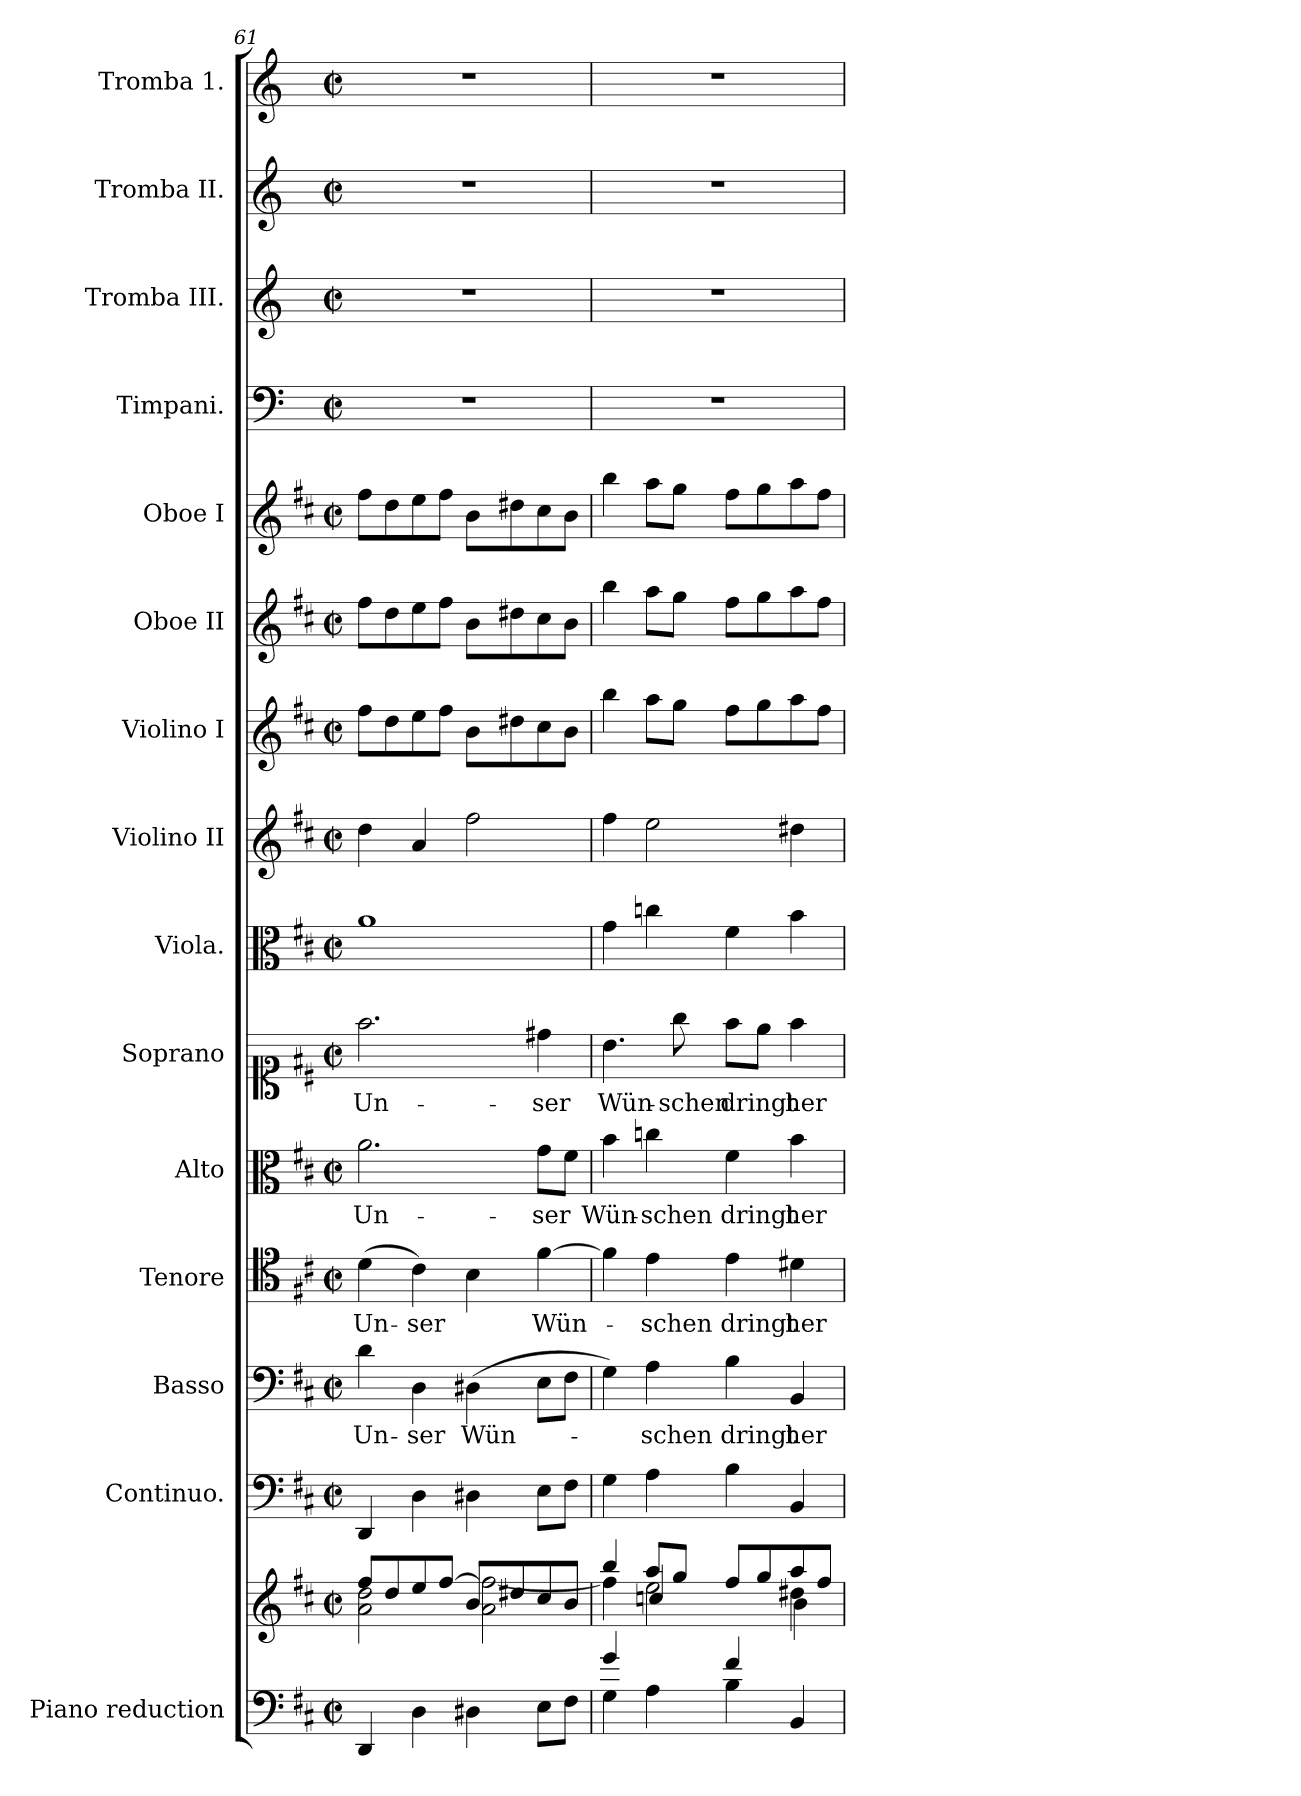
**kern	**kern	**kern	**kern	**text	**kern	**text	**kern	**text	**kern	**text	**kern	**kern	**kern	**kern	**kern	**kern	**kern	**kern	**kern
*part15	*part15	*part14	*part13	*part13	*part12	*part12	*part11	*part11	*part10	*part10	*part9	*part8	*part7	*part6	*part5	*part4	*part3	*part2	*part1
*staff16	*staff15	*staff14	*staff13	*staff13	*staff12	*staff12	*staff11	*staff11	*staff10	*staff10	*staff9	*staff8	*staff7	*staff6	*staff5	*staff4	*staff3	*staff2	*staff1
*I"Piano reduction	*	*I"Continuo.	*I"Basso	*	*I"Tenore	*	*I"Alto	*	*I"Soprano	*	*I"Viola.	*I"Violino II	*I"Violino I	*I"Oboe II	*I"Oboe I	*I"Timpani.	*I"Tromba III.	*I"Tromba II.	*I"Tromba 1.
*I'Pno	*	*	*	*	*	*	*	*	*	*	*I'Vla	*	*I'Vln	*I'Ob	*I'Ob	*I'Timp	*	*	*
!!LO:PB:g=z
*clefF4	*clefG2	*clefF4	*clefF4	*	*clefC4	*	*clefC3	*	*clefC1	*	*clefC3	*clefG2	*clefG2	*clefG2	*clefG2	*clefF4	*clefG2	*clefG2	*clefG2
*	*	*	*	*	*	*	*	*	*	*	*	*	*	*	*	*ITrd-1c-2	*ITrd-1c-2	*ITrd-1c-2	*ITrd-1c-2
*k[f#c#]	*k[f#c#]	*k[f#c#]	*k[f#c#]	*	*k[f#c#]	*	*k[f#c#]	*	*k[f#c#]	*	*k[f#c#]	*k[f#c#]	*k[f#c#]	*k[f#c#]	*k[f#c#]	*k[f#c#]	*k[f#c#]	*k[f#c#]	*k[f#c#]
*M2/2	*M2/2	*M2/2	*M2/2	*	*M2/2	*	*M2/2	*	*M2/2	*	*M2/2	*M2/2	*M2/2	*M2/2	*M2/2	*M2/2	*M2/2	*M2/2	*M2/2
*met(c|)	*met(c|)	*met(c|)	*met(c|)	*	*met(c|)	*	*met(c|)	*	*met(c|)	*	*met(c|)	*met(c|)	*met(c|)	*met(c|)	*met(c|)	*met(c|)	*met(c|)	*met(c|)	*met(c|)
=61	=61	=61	=61	=61	=61	=61	=61	=61	=61	=61	=61	=61	=61	=61	=61	=61	=61	=61	=61
*	*^	*	*	*	*	*	*	*	*	*	*	*	*	*	*	*	*	*	*
!	!	!	!	!	!LO:LY:b	!	!LO:LY:b	!	!LO:LY:b	!	!LO:LY:b	!	!	!	!	!	!	!	!	!
4DD/	8ff#/L	2a\ 2dd\	4DD/	4d\	Un-	(>4d\	Un-	2.a\	Un-	2.ff#\	Un-	1a	4dd\	8ff#\L	8ff#\L	8ff#\L	1r	1r	1r	1r
.	8dd/	.	.	.	.	.	.	.	.	.	.	.	.	8dd\	8dd\	8dd\	.	.	.	.
!	!	!	!	!	!LO:LY:b	!	!LO:LY:b	!	!	!	!	!	!	!	!	!	!	!	!	!
4D\	8ee/	.	4D\	4D\	-ser	4c#\)	-ser	.	.	.	.	.	4a/	8ee\	8ee\	8ee\	.	.	.	.
.	[8ff#/J	.	.	.	.	.	.	.	.	.	.	.	.	8ff#\J	8ff#\J	8ff#\J	.	.	.	.
!	!	!	!	!	!LO:LY:b	!	!	!	!	!	!	!	!	!	!	!	!	!	!	!
4D#X\	8b/L	2a\ 2ff#\_	4D#X\	(>4D#X\	Wün-	4B\	.	.	.	.	.	.	2ff#\	8b\L	8b\L	8b\L	.	.	.	.
.	8dd#X/	.	.	.	.	.	.	.	.	.	.	.	.	8dd#X\	8dd#X\	8dd#X\	.	.	.	.
!	!	!	!	!	!	!	!LO:LY:b	!	!LO:LY:b	!	!LO:LY:b	!	!	!	!	!	!	!	!	!
8E\L	8cc#/	.	8E\L	8E\L	.	[4f#\	Wün-	8g\L	-ser	4dd#X\	-ser	.	.	8cc#\	8cc#\	8cc#\	.	.	.	.
8F#\J	8b/J	.	8F#\J	8F#\J	.	.	.	8f#\J	.	.	.	.	.	8b\J	8b\J	8b\J	.	.	.	.
=62	=62	=62	=62	=62	=62	=62	=62	=62	=62	=62	=62	=62	=62	=62	=62	=62	=62	=62	=62	=62
*^	*	*^	*	*	*	*	*	*	*	*	*	*	*	*	*	*	*	*	*	*
!	!	!	!	!	!	!	!	!	!	!	!LO:LY:b	!	!LO:LY:b	!	!	!	!	!	!	!	!	!
4g/	4G\	4bb/	4ff#\]	4ryy	4G\	4G\)	.	4f#\]	.	4b\	Wün-	4.b\	Wün-	4g\	4ff#\	4bb\	4bb\	4bb\	1r	1r	1r	1r
!	!	!	!	!	!	!	!LO:LY:b	!	!LO:LY:b	!	!LO:LY:b	!	!	!	!	!	!	!	!	!	!	!
4ryy	4A\	8aa/L	2ee\	4ccn/	4A\	4A\	-schen	4e\	-schen	4ccn\	-schen	.	.	4ccn\	2ee\	8aa\L	8aa\L	8aa\L	.	.	.	.
!	!	!	!	!	!	!	!	!	!	!	!	!	!LO:LY:b	!	!	!	!	!	!	!	!	!
.	.	8gg/J	.	.	.	.	.	.	.	.	.	8gg\	-schen	.	.	8gg\J	8gg\J	8gg\J	.	.	.	.
!	!	!	!	!	!	!	!LO:LY:b	!	!LO:LY:b	!	!LO:LY:b	!	!LO:LY:b	!	!	!	!	!	!	!	!	!
4f#/	4B\	8ff#/L	.	4ryy	4B\	4B\	dringt	4e\	dringt	4f#\	dringt	8ff#\L	dringt	4f#\	.	8ff#\L	8ff#\L	8ff#\L	.	.	.	.
.	.	8gg/	.	.	.	.	.	.	.	.	.	8ee\J	.	.	.	8gg\	8gg\	8gg\	.	.	.	.
!	!	!	!	!	!	!	!LO:LY:b	!	!LO:LY:b	!	!LO:LY:b	!	!LO:LY:b	!	!	!	!	!	!	!	!	!
4ryy	4BB/	8aa/	4dd#X\	4b\	4BB/	4BB/	her-	4d#X\	her-	4b\	her-	4ff#\	her-	4b\	4dd#X\	8aa\	8aa\	8aa\	.	.	.	.
.	.	8ff#/J	.	.	.	.	.	.	.	.	.	.	.	.	.	8ff#\J	8ff#\J	8ff#\J	.	.	.	.
*v	*v	*	*	*	*	*	*	*	*	*	*	*	*	*	*	*	*	*	*	*	*	*
*	*v	*v	*v	*	*	*	*	*	*	*	*	*	*	*	*	*	*	*	*	*	*
=	=	=	=	=	=	=	=	=	=	=	=	=	=	=	=	=	=	=	=
*-	*-	*-	*-	*-	*-	*-	*-	*-	*-	*-	*-	*-	*-	*-	*-	*-	*-	*-	*-
